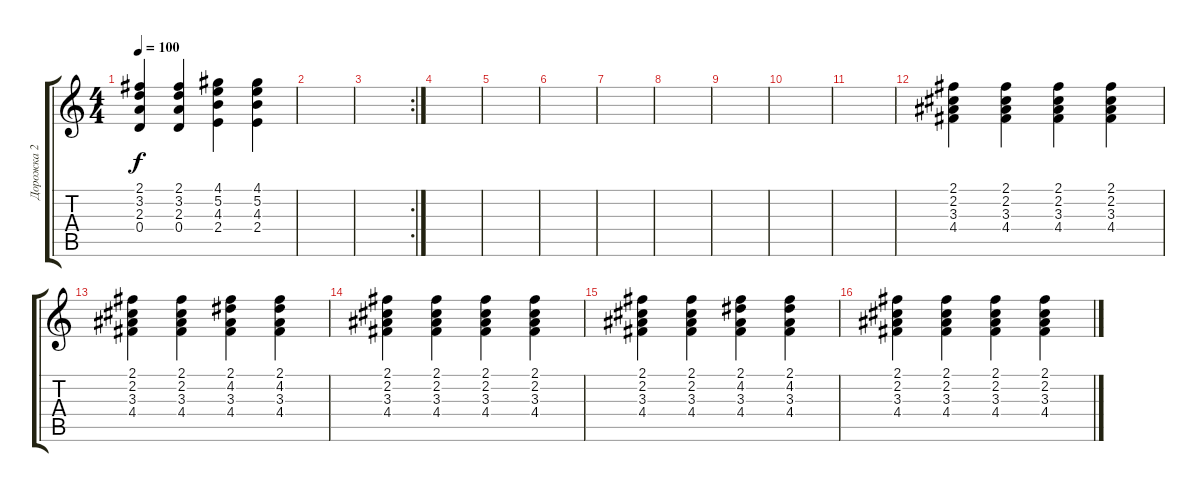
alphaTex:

\track ("Дорожка 2" "Дорожка 2") {instrument electricguitarmuted}
\staff {score tabs}
\tuning (E4 B3 G3 D3 A2 E2) {hide}
\ts (4 4)
\tempo 100
\clef g2
\ks c
(2.1 3.2 2.3 0.4).4{dy f} (2.1 3.2 2.3 0.4).4 (4.1 5.2 4.3 2.4).4 (4.1 5.2 4.3 2.4).4 |
|
\rc 2
|
|
|
|
|
|
|
|
|
(2.1 2.2 3.3 4.4).4 (2.1 2.2 3.3 4.4).4 (2.1 2.2 3.3 4.4).4 (2.1 2.2 3.3 4.4).4 |
(2.1 2.2 3.3 4.4).4 (2.1 2.2 3.3 4.4).4 (2.1 4.2 3.3 4.4).4 (2.1 4.2 3.3 4.4).4 |
(2.1 2.2 3.3 4.4).4 (2.1 2.2 3.3 4.4).4 (2.1 2.2 3.3 4.4).4 (2.1 2.2 3.3 4.4).4 |
(2.1 2.2 3.3 4.4).4 (2.1 2.2 3.3 4.4).4 (2.1 4.2 3.3 4.4).4 (2.1 4.2 3.3 4.4).4 |
(2.1 2.2 3.3 4.4).4 (2.1 2.2 3.3 4.4).4 (2.1 2.2 3.3 4.4).4 (2.1 2.2 3.3 4.4).4
